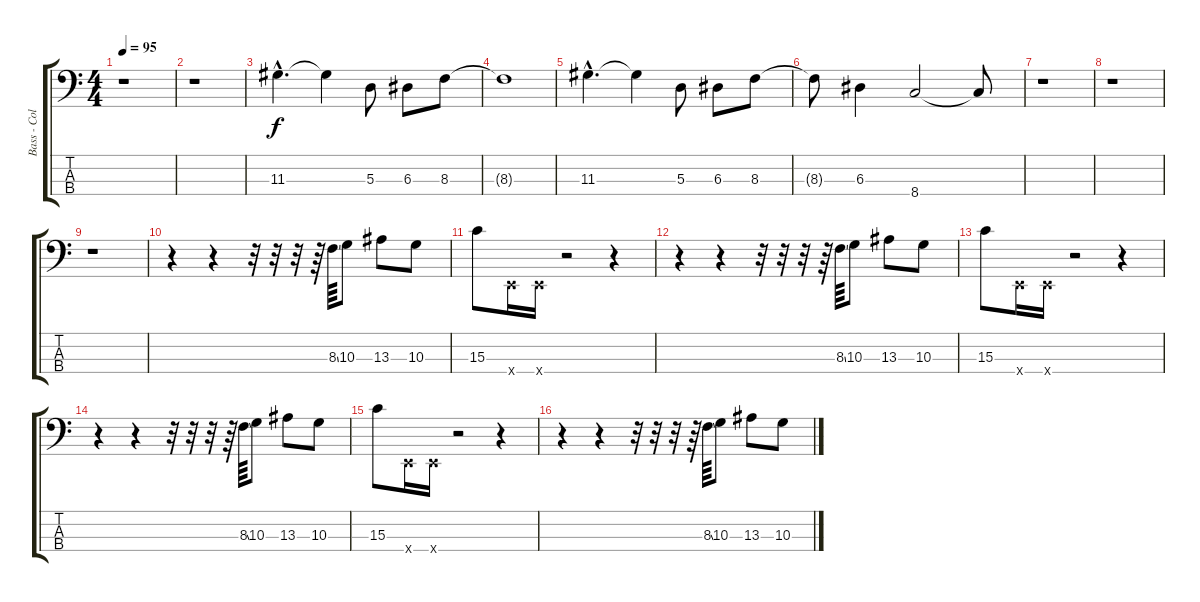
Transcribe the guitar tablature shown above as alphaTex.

\track ("Bass - Colin Greenwood" "Bass - Col") {instrument acousticbass}
\staff {score tabs}
\tuning (G2 D2 A1 E1) {hide}
\ts (4 4)
\tempo 95
\clef f4
\ks c
r.1{dy f} |
r.1 |
11.3{hac}.4{d} 11.3{t}.4 5.3.8 6.3.8 8.3.8 |
8.3{t}.1 |
11.3{hac}.4{d} 11.3{t}.4 5.3.8 6.3.8 8.3.8 |
8.3{t}.8 6.3.4 8.4.2 8.4{t}.8 |
r.1 |
r.1 |
r.1 |
r.4{volume 0} r.4 r.32 r.32 r.32 r.64 8.3{ss}.64 10.3.8 13.3.8 10.3.8 |
15.3.8 0.4{x}.16 0.4{x}.16 r.2 r.4 |
r.4 r.4 r.32 r.32 r.32 r.64 8.3{ss}.64 10.3.8 13.3.8 10.3.8 |
15.3.8 0.4{x}.16 0.4{x}.16 r.2 r.4 |
r.4 r.4 r.32 r.32 r.32 r.64 8.3{ss}.64 10.3.8 13.3.8 10.3.8 |
15.3.8 0.4{x}.16 0.4{x}.16 r.2 r.4 |
r.4{volume 11} r.4 r.32 r.32 r.32 r.64 8.3{ss}.64 10.3.8 13.3.8 10.3.8
